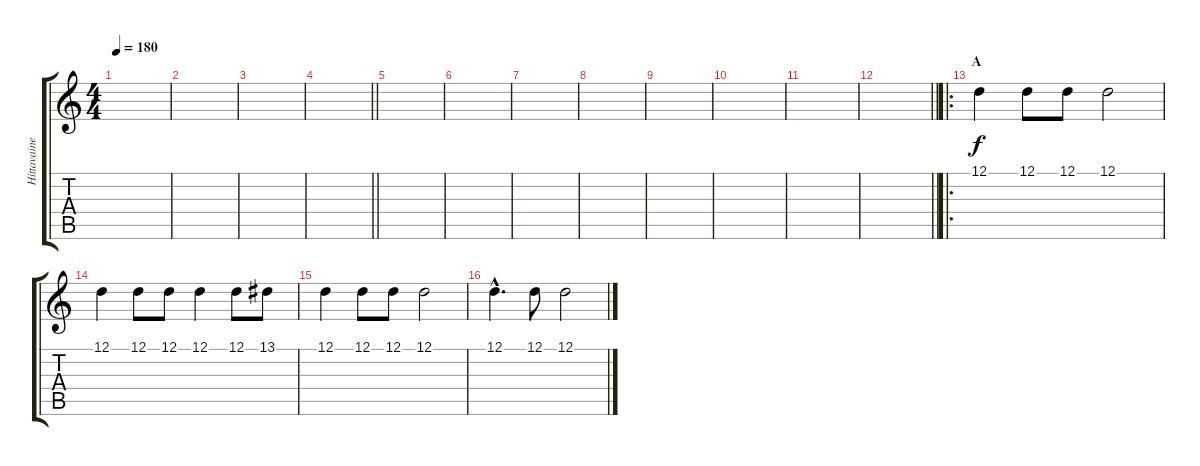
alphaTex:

\track ("Hittavainen" "Hittavaine") {instrument violin}
\staff {score tabs}
\tuning (D4 A3 F3 C3 G2 D2) {hide}
\ts (4 4)
\tempo 180
\clef g2
\ks c
|
|
|
\barLineRight lightlight
|
|
|
|
|
|
|
|
\barLineRight lightlight
|
\ro
\section ("" "A")
12.1.4 12.1.8 12.1.8 12.1.2 |
12.1.4 12.1.8 12.1.8 12.1.4 12.1.8 13.1.8 |
12.1.4 12.1.8 12.1.8 12.1.2 |
12.1{hac}.4{d} 12.1.8 12.1.2
